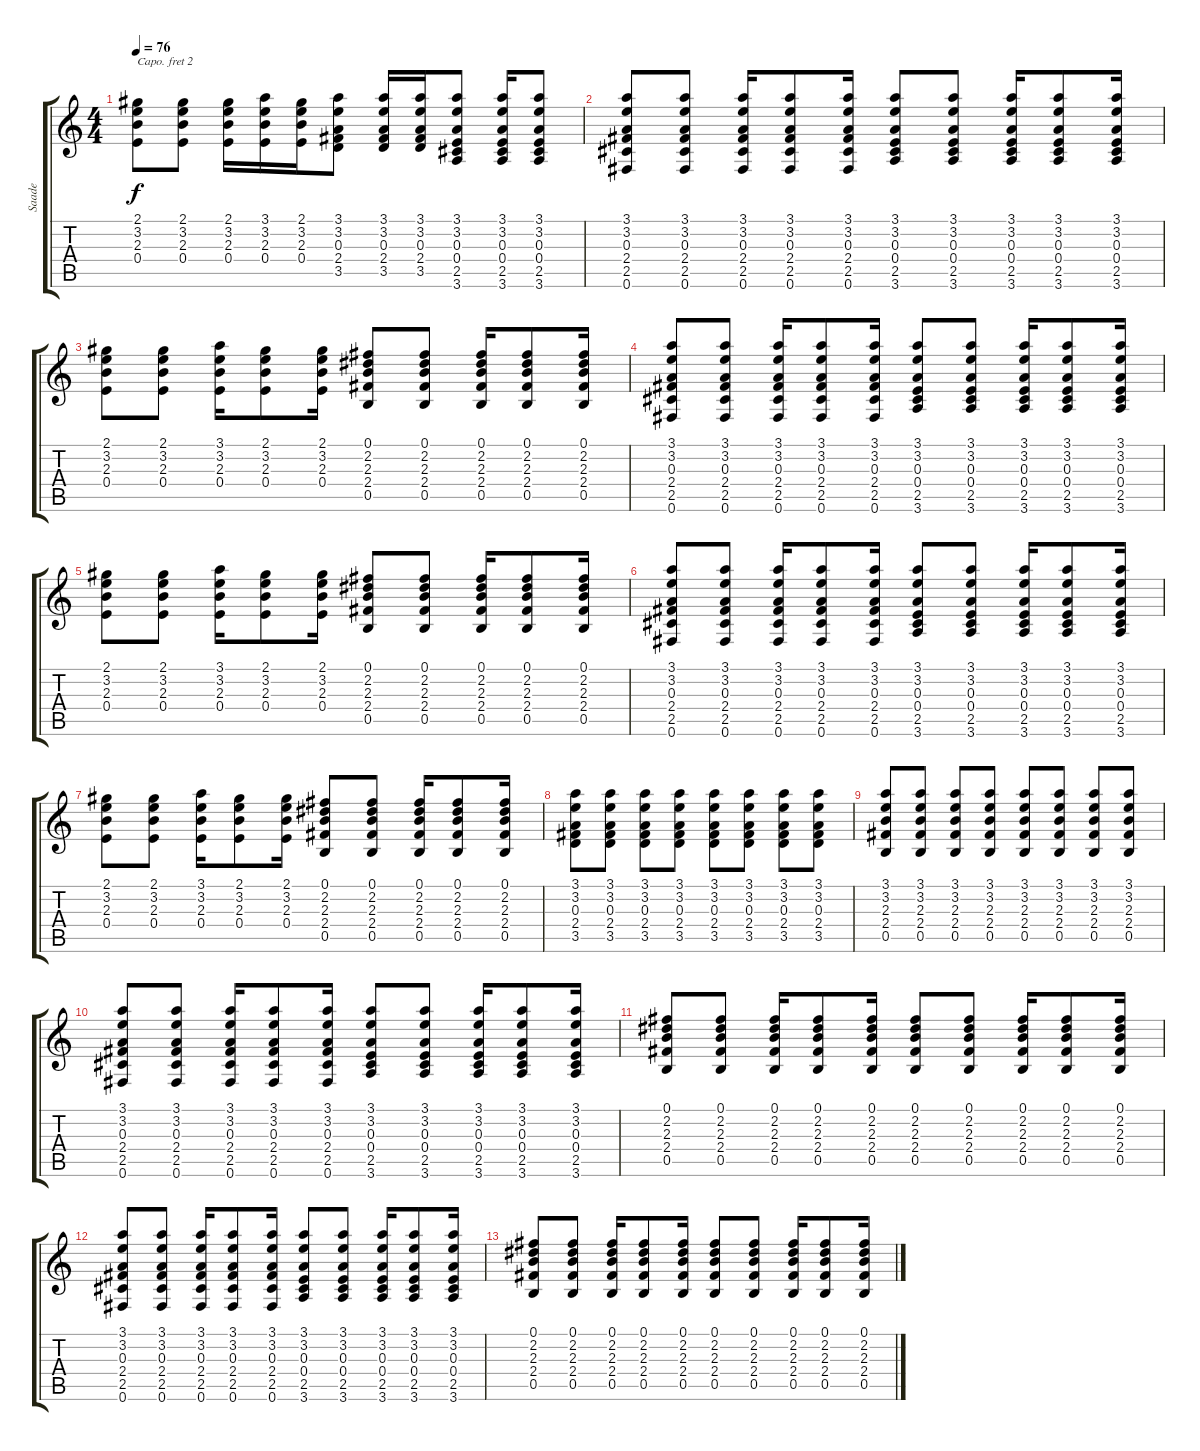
\track ("Saade" "Saade") {instrument electricguitarjazz}
\staff {score tabs}
\capo 2
\tuning (E4 B3 G3 D3 A2 E2) {hide}
\ts (4 4)
\tempo 76
\clef g2
\ks c
(2.1 3.2 2.3 0.4).8{dy f} (2.1 3.2 2.3 0.4).8 (2.1 3.2 2.3 0.4).16 (3.1 3.2 2.3 0.4).16 (2.1 3.2 2.3 0.4).16 (3.1 3.2 0.3 2.4 3.5).8 (3.1 3.2 0.3 2.4 3.5).16 (3.1 3.2 0.3 2.4 3.5).16 (3.1 3.2 0.3 0.4 2.5 3.6).8 (3.1 3.2 0.3 0.4 2.5 3.6).16 (3.1 3.2 0.3 0.4 2.5 3.6).8 |
(3.1 3.2 0.3 2.4 2.5 0.6).8 (3.1 3.2 0.3 2.4 2.5 0.6).8 (3.1 3.2 0.3 2.4 2.5 0.6).16 (3.1 3.2 0.3 2.4 2.5 0.6).8 (3.1 3.2 0.3 2.4 2.5 0.6).16 (3.1 3.2 0.3 0.4 2.5 3.6).8 (3.1 3.2 0.3 0.4 2.5 3.6).8 (3.1 3.2 0.3 0.4 2.5 3.6).16 (3.1 3.2 0.3 0.4 2.5 3.6).8 (3.1 3.2 0.3 0.4 2.5 3.6).16 |
(2.1 3.2 2.3 0.4).8 (2.1 3.2 2.3 0.4).8 (3.1 3.2 2.3 0.4).16 (2.1 3.2 2.3 0.4).8 (2.1 3.2 2.3 0.4).16 (0.1 2.2 2.3 2.4 0.5).8 (0.1 2.2 2.3 2.4 0.5).8 (0.1 2.2 2.3 2.4 0.5).16 (0.1 2.2 2.3 2.4 0.5).8 (0.1 2.2 2.3 2.4 0.5).16 |
(3.1 3.2 0.3 2.4 2.5 0.6).8 (3.1 3.2 0.3 2.4 2.5 0.6).8 (3.1 3.2 0.3 2.4 2.5 0.6).16 (3.1 3.2 0.3 2.4 2.5 0.6).8 (3.1 3.2 0.3 2.4 2.5 0.6).16 (3.1 3.2 0.3 0.4 2.5 3.6).8 (3.1 3.2 0.3 0.4 2.5 3.6).8 (3.1 3.2 0.3 0.4 2.5 3.6).16 (3.1 3.2 0.3 0.4 2.5 3.6).8 (3.1 3.2 0.3 0.4 2.5 3.6).16 |
(2.1 3.2 2.3 0.4).8 (2.1 3.2 2.3 0.4).8 (3.1 3.2 2.3 0.4).16 (2.1 3.2 2.3 0.4).8 (2.1 3.2 2.3 0.4).16 (0.1 2.2 2.3 2.4 0.5).8 (0.1 2.2 2.3 2.4 0.5).8 (0.1 2.2 2.3 2.4 0.5).16 (0.1 2.2 2.3 2.4 0.5).8 (0.1 2.2 2.3 2.4 0.5).16 |
(3.1 3.2 0.3 2.4 2.5 0.6).8 (3.1 3.2 0.3 2.4 2.5 0.6).8 (3.1 3.2 0.3 2.4 2.5 0.6).16 (3.1 3.2 0.3 2.4 2.5 0.6).8 (3.1 3.2 0.3 2.4 2.5 0.6).16 (3.1 3.2 0.3 0.4 2.5 3.6).8 (3.1 3.2 0.3 0.4 2.5 3.6).8 (3.1 3.2 0.3 0.4 2.5 3.6).16 (3.1 3.2 0.3 0.4 2.5 3.6).8 (3.1 3.2 0.3 0.4 2.5 3.6).16 |
(2.1 3.2 2.3 0.4).8 (2.1 3.2 2.3 0.4).8 (3.1 3.2 2.3 0.4).16 (2.1 3.2 2.3 0.4).8 (2.1 3.2 2.3 0.4).16 (0.1 2.2 2.3 2.4 0.5).8 (0.1 2.2 2.3 2.4 0.5).8 (0.1 2.2 2.3 2.4 0.5).16 (0.1 2.2 2.3 2.4 0.5).8 (0.1 2.2 2.3 2.4 0.5).16 |
(3.1 3.2 0.3 2.4 3.5).8 (3.1 3.2 0.3 2.4 3.5).8 (3.1 3.2 0.3 2.4 3.5).8 (3.1 3.2 0.3 2.4 3.5).8 (3.1 3.2 0.3 2.4 3.5).8 (3.1 3.2 0.3 2.4 3.5).8 (3.1 3.2 0.3 2.4 3.5).8 (3.1 3.2 0.3 2.4 3.5).8 |
(3.1 3.2 2.3 2.4 0.5).8 (3.1 3.2 2.3 2.4 0.5).8 (3.1 3.2 2.3 2.4 0.5).8 (3.1 3.2 2.3 2.4 0.5).8 (3.1 3.2 2.3 2.4 0.5).8 (3.1 3.2 2.3 2.4 0.5).8 (3.1 3.2 2.3 2.4 0.5).8 (3.1 3.2 2.3 2.4 0.5).8 |
(3.1 3.2 0.3 2.4 2.5 0.6).8{volume 4} (3.1 3.2 0.3 2.4 2.5 0.6).8 (3.1 3.2 0.3 2.4 2.5 0.6).16 (3.1 3.2 0.3 2.4 2.5 0.6).8 (3.1 3.2 0.3 2.4 2.5 0.6).16 (3.1 3.2 0.3 0.4 2.5 3.6).8 (3.1 3.2 0.3 0.4 2.5 3.6).8 (3.1 3.2 0.3 0.4 2.5 3.6).16 (3.1 3.2 0.3 0.4 2.5 3.6).8 (3.1 3.2 0.3 0.4 2.5 3.6).16 |
(0.1 2.2 2.3 2.4 0.5).8 (0.1 2.2 2.3 2.4 0.5).8 (0.1 2.2 2.3 2.4 0.5).16 (0.1 2.2 2.3 2.4 0.5).8 (0.1 2.2 2.3 2.4 0.5).16 (0.1 2.2 2.3 2.4 0.5).8 (0.1 2.2 2.3 2.4 0.5).8 (0.1 2.2 2.3 2.4 0.5).16 (0.1 2.2 2.3 2.4 0.5).8 (0.1 2.2 2.3 2.4 0.5).16 |
(3.1 3.2 0.3 2.4 2.5 0.6).8{volume 0} (3.1 3.2 0.3 2.4 2.5 0.6).8 (3.1 3.2 0.3 2.4 2.5 0.6).16 (3.1 3.2 0.3 2.4 2.5 0.6).8 (3.1 3.2 0.3 2.4 2.5 0.6).16 (3.1 3.2 0.3 0.4 2.5 3.6).8 (3.1 3.2 0.3 0.4 2.5 3.6).8 (3.1 3.2 0.3 0.4 2.5 3.6).16 (3.1 3.2 0.3 0.4 2.5 3.6).8 (3.1 3.2 0.3 0.4 2.5 3.6).16 |
(0.1 2.2 2.3 2.4 0.5).8 (0.1 2.2 2.3 2.4 0.5).8 (0.1 2.2 2.3 2.4 0.5).16 (0.1 2.2 2.3 2.4 0.5).8 (0.1 2.2 2.3 2.4 0.5).16 (0.1 2.2 2.3 2.4 0.5).8 (0.1 2.2 2.3 2.4 0.5).8 (0.1 2.2 2.3 2.4 0.5).16 (0.1 2.2 2.3 2.4 0.5).8 (0.1 2.2 2.3 2.4 0.5).16
